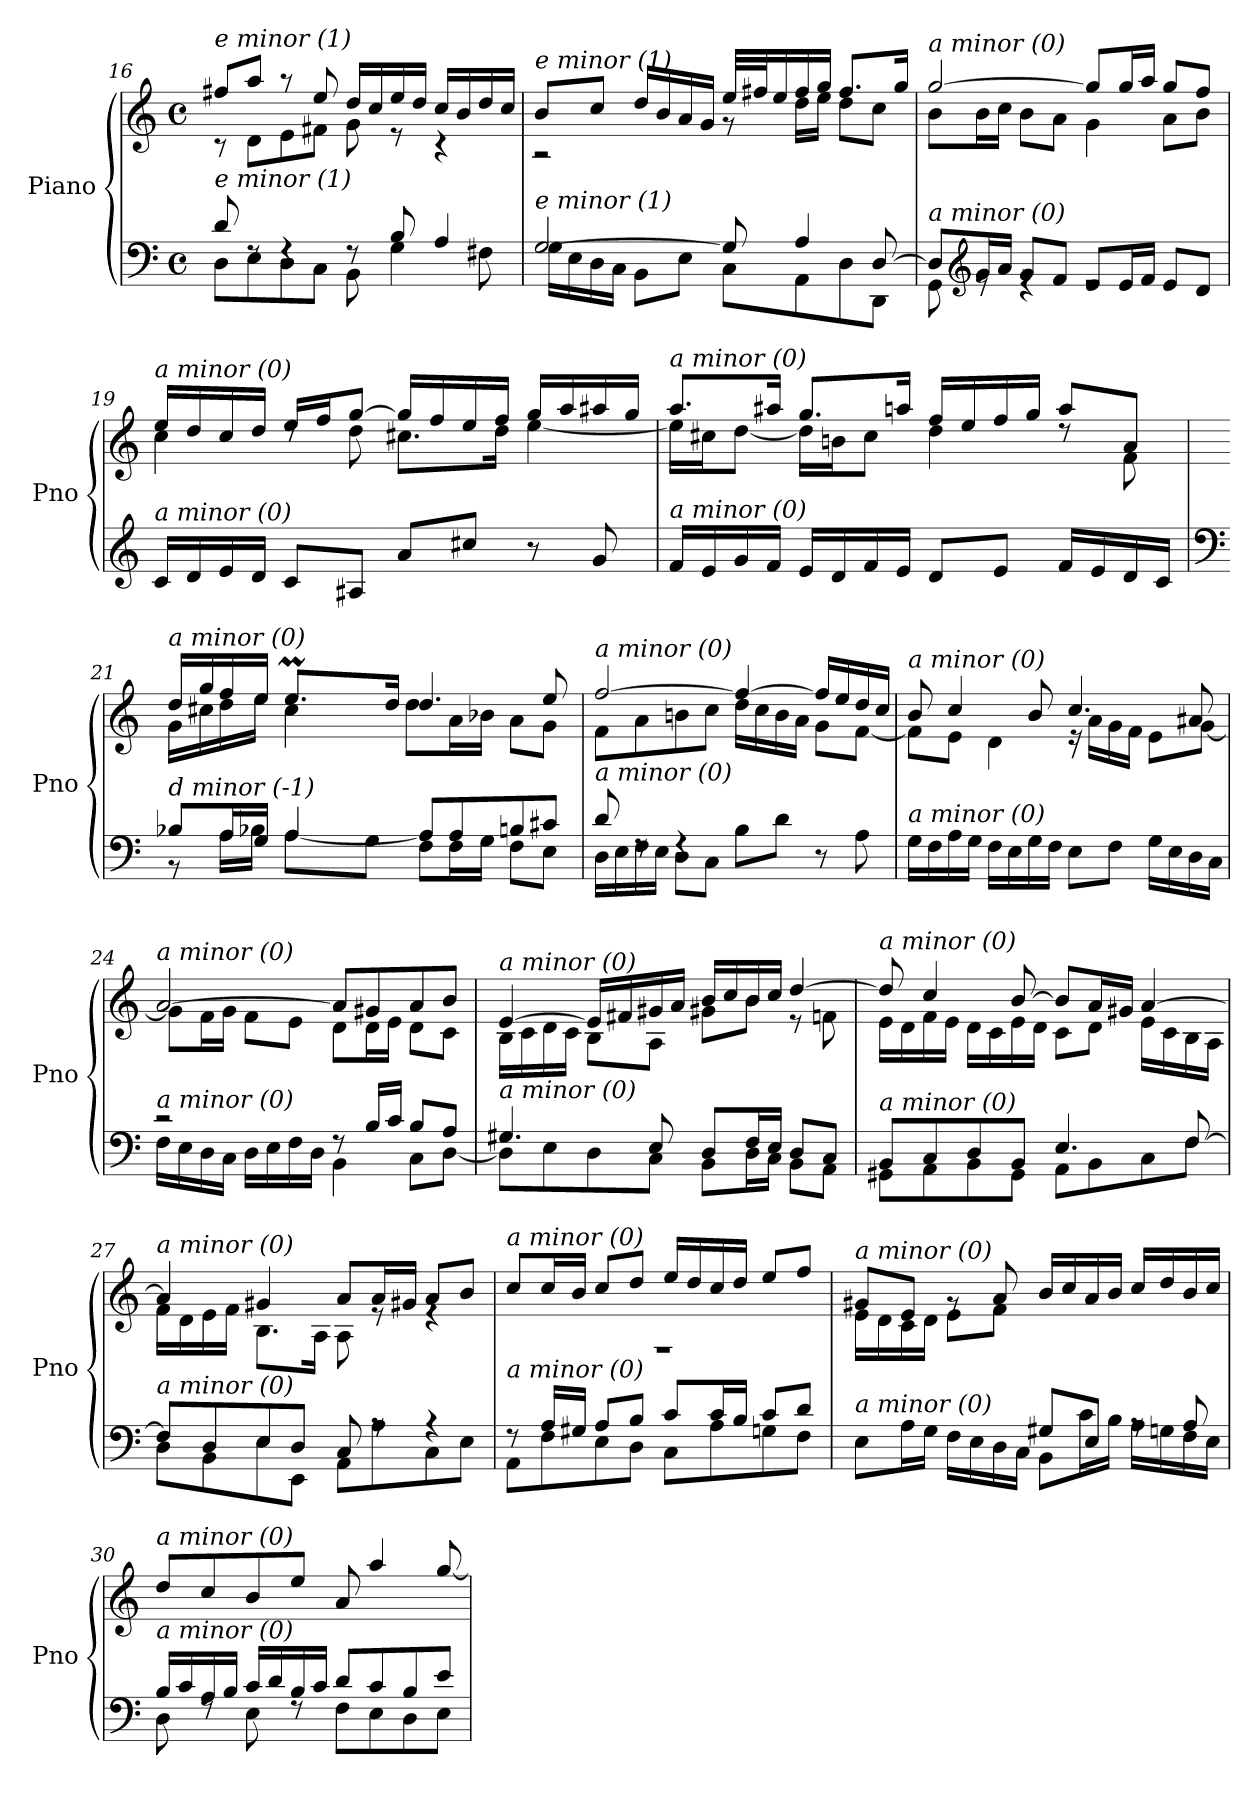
**kern	**kern
*part1	*part1
*staff2	*staff1
*I"Piano	*
*I'Pno	*
*clefF4	*clefG2
*k[]	*k[]
*M4/4	*M4/4
*met(c)	*met(c)
=16	=16
*^	*^
!	!	!LO:TX:i:t=e minor (1)	!
!LO:TX:i:t=e minor (1)	!	!	!
8d/	8D\L	8ff#X/L	8r
8rF	8E\	8aa/J	8d\L
4rF	8D\	8r	8e\
.	8C\J	8ee/	8f#X\J
8rF	8BB\	16dd/LL	8g\
.	.	16cc/	.
8B/	4G\	16ee/	8r
.	.	16dd/JJ	.
4A/	.	16cc/LL	4r
.	.	16b/	.
.	8F#X\	16dd/	.
.	.	16cc/JJ	.
!!LO:LB:g=z	!!
=17	=17	=17	=17
!	!	!LO:TX:i:t=e minor (1)	!
!LO:TX:i:t=e minor (1)	!	!	!
[2G/	16G\LL	8b/L	2r
.	16E\	.	.
.	16D\	8cc/J	.
.	16C\JJ	.	.
.	8BB\L	16dd/LL	.
.	.	16b/	.
.	8E\J	16a/	.
.	.	16g/JJ	.
8G/]	8C\L	32ee/LLL	8r
.	.	32ff#X/J	.
.	.	16ee/	.
4A/	8AA\	16ff#/	16dd\LL
.	.	16gg/JJ	16ee\JJ
.	8D\	8.ff#/L	8dd\L
[8D/	8DD\J	.	8cc\J
.	.	16gg/Jk	.
=18	=18	=18	=18
!	!	!LO:TX:i:t=a minor (0)	!
!LO:TX:i:t=a minor (0)	!	!	!
8D/L]	8GG\	[2gg/	8b\L
*clefG2	*	*	*
16g/L	8re	.	16b\L
16a/JJ	.	.	16cc\JJ
8g/L	4re	.	8b\L
8f/J	.	.	8a\J
8e/L	2re	8gg/L]	4g\
16e/L	.	16gg/L	.
16f/JJ	.	16aa/JJ	.
8e/L	.	8gg/L	8a\L
8d/J	.	8ff/J	8b\J
*v	*v	*	*
=19	=19	=19
!	!LO:TX:i:t=a minor (0)	!
!LO:TX:i:t=a minor (0)	!	!
16c/LL	16ee/LL	4cc\
16d/	16dd/	.
16e/	16cc/	.
16d/JJ	16dd/JJ	.
8c/L	16ee/LL	8rdd
.	16ff/J	.
8A#Xi/J	[8gg/J	8dd\
8a/L	16gg/LL]	8.cc#X\L
.	16ff/	.
8cc#X/J	16ee/	.
.	16ff/JJ	16dd\Jk
8r	16gg/LL	[4ee\
.	16aa/	.
8g/	16aa#Xi/	.
.	16gg/JJ	.
!!LO:LB:g=z	!!
=20	=20	=20
!	!LO:TX:i:t=a minor (0)	!
!LO:TX:i:t=a minor (0)	!	!
16f/LL	8.aa/L	16ee\LL]
16e/	.	16cc#X\J
16g/	.	[8dd\J
16f/JJ	16aa#Xi/Jk	.
16e/LL	8.gg/L	16dd\LL]
16d/	.	16bn\J
16f/	.	8cc#\J
16e/JJ	16aa/Jk	.
8d/L	16ff/LL	4dd\
.	16ee/	.
8e/J	16ff/	.
.	16gg/JJ	.
16f/LL	8aa/L	8rdd
16e/	.	.
16d/	8a/J	8f\
16c/JJ	.	.
*	*v	*v
=21	=21
*clefF4	*
*^	*^
*	*^	*	*^
!	!	!	!LO:TX:i:t=a minor (0)	!	!
!LO:TX:i:t=d minor (-1)	!	!	!	!	!
4ryy	8B-X/L	8r	16dd/LL	16g\LL	4ryy
.	.	.	16gg/	16cc#X\	.
.	16A/L	16A\LL	16ff/	16dd\	.
.	16G/JJ	16B-X\JJ	16ee/JJ	16ee\JJ	.
8.ryy	[4A/	8A\L	8.eem/L	4cc#\	32ffyy
.	.	.	.	.	32eeyy
.	.	.	.	.	32ffyy
.	.	.	.	.	16.eeyy
.	.	8G\J	.	.	.
2ryy	.	.	16dd/Jk	.	2ryy
.	8A/L]	8F\L	4.dd/	8dd\L	.
.	8A/	16F\L	.	16a\L	.
.	.	16G\JJ	.	16b-Xj\JJ	.
.	8Bn/	8F\L	.	8a\L	.
.	8c#X/J	8E\J	8ee/	8g\J	.
16ryy	.	.	.	.	16ryy
*	*v	*v	*	*	*
!!LO:LB:g=z	!!	!!
=22	=22	=22	=22	=22
!	!	!LO:TX:i:t=a minor (0)	!	!
!LO:TX:i:t=a minor (0)	!	!	!	!
8d/	16D\LL	[2ff/	8f\L	2ryy
.	16E\	.	.	.
8rF	16F\	.	8a\	.
.	16E\JJ	.	.	.
4rF	8D\L	.	8bn\	.
.	8C\J	.	8cc\J	.
8B\L	2ryy	4ff/_	16dd\LL	2ryy
.	.	.	16cc\	.
8d\J	.	.	16b\	.
.	.	.	16a\JJ	.
8r	.	16ff/LL]	8g\L	.
.	.	16ee/	.	.
8A\	.	16dd/	[8f\J	.
.	.	16cc/JJ	.	.
*v	*v	*	*	*
*	*	*v	*v
!!LO:LB:g=z
=23	=23	=23
!	!LO:TX:i:t=a minor (0)	!
!LO:TX:i:t=a minor (0)	!	!
16G\LL	8b/	8f\L]
16F\	.	.
16A\	4cc/	8e\J
16G\JJ	.	.
16F\LL	.	4d\
16E\	.	.
16G\	8b/	.
16F\JJ	.	.
8E\L	4.cc/	16r
.	.	16a\LL
8F\J	.	16g\
.	.	16f\JJ
16G\LL	.	8e\L
16E\	.	.
16D\	8a#Xi/	[8g\J
16C\JJ	.	.
=24	=24	=24
*^	*	*
!	!	!LO:TX:i:t=a minor (0)	!
!LO:TX:i:t=a minor (0)	!	!	!
2r	16F\LL	[2a/	8g\L]
.	16E\	.	.
.	16D\	.	16f\L
.	16C\JJ	.	16g\JJ
.	16D\LL	.	8f\L
.	16E\	.	.
.	16F\	.	8e\J
.	16D\JJ	.	.
8rF	4BB\	8a/L]	8d\L
16B/LL	.	8g#X/	16d\L
16c/JJ	.	.	16e\JJ
8B/L	8C\L	8a/	8d\L
8A/J	[8D\J	8b/J	8c\J
=25	=25	=25	=25
!	!	!LO:TX:i:t=a minor (0)	!
!LO:TX:i:t=a minor (0)	!	!	!
4.G#X/	8D\L]	[4e/	16B\LL
.	.	.	16c\
.	8E\	.	16d\
.	.	.	16c\JJ
.	8D\	16e/LL]	8B\L
.	.	16f#X/	.
8E/	8C\J	16g#X/	8A\J
.	.	16a/JJ	.
8D/L	8BB\L	16b/LL	8g#X\L
.	.	16cc/	.
16F/L	16D\L	16b/	8b\J
16E/JJ	16C\JJ	16cc/JJ	.
8D/L	8BB\L	[4dd/	8r
8C/J	8AA\J	.	8fn\
!!LO:PB:g=z	!!
=26	=26	=26	=26
!	!	!LO:TX:i:t=a minor (0)	!
!LO:TX:i:t=a minor (0)	!	!	!
8BB/L	8GG#X\L	8dd/]	16e\LL
.	.	.	16d\
8C/	8AA\	4cc/	16f\
.	.	.	16e\JJ
8D/	8BB\	.	16d\LL
.	.	.	16c\
8BB/J	8GG#\J	[8b/	16e\
.	.	.	16d\JJ
4.E/	8AA\L	8b/L]	8c\L
.	8BB\	16a/L	8d\J
.	.	16g#X/JJ	.
.	8C\	[4a/	16e\LL
.	.	.	16c\
[8F/	8F\J	.	16B\
.	.	.	16A\JJ
=27	=27	=27	=27
!	!	!LO:TX:i:t=a minor (0)	!
!LO:TX:i:t=a minor (0)	!	!	!
8F/L]	8D\L	4a/]	16f\LL
.	.	.	16d\
8D/	8BB\	.	16e\
.	.	.	16f\JJ
8E/	8E\	4g#X/	8.B\L
8D/J	8EE\J	.	.
.	.	.	16A\Jk
8C/	8AA\L	8a/L	8A\
8rA	8A\	16a/L	8re
.	.	16g#X/JJ	.
4rA	8C\	8a/L	4re
.	8E\J	8b/J	.
=28	=28	=28	=28
!	!	!LO:TX:i:t=a minor (0)	!
!LO:TX:i:t=a minor (0)	!	!	!
8rF	8AA\L	1rF	8cc/L
16A/LL	8F\	.	16cc/L
16G#X/JJ	.	.	16b/JJ
8A/L	8E\	.	8cc/L
8B/J	8D\J	.	8dd/J
8c/L	8C\L	.	16ee/LL
.	.	.	16dd/
16c/L	8A\	.	16cc/
16B/JJ	.	.	16dd/JJ
8c/L	8Gn\	.	8ee/L
8d/J	8F\J	.	8ff/J
!!LO:LB:g=z
=29	=29	=29	=29
*	*^	*	*^
!	!	!	!LO:TX:i:t=a minor (0)	!	!
!LO:TX:i:t=a minor (0)	!	!	!	!	!
2ryy	8E\L	2ryy	8g#X/L	16e\LL	2ryy
.	.	.	.	16d\	.
.	16A\L	.	8e/J	16c\	.
.	16G\JJ	.	.	16d\JJ	.
.	16F\LL	.	8rg	8e\L	.
.	16E\	.	.	.	.
.	16D\	.	8a/	8f\J	.
.	16C\JJ	.	.	.	.
2ryy	8G#X/L	8BB\L	16b/LL	2ryy	2ryy
.	.	.	16cc/	.	.
.	8E/J	16c\L	16a/	.	.
.	.	16B\JJ	16b/JJ	.	.
.	8rA	16A\LL	16cc/LL	.	.
.	.	16Gn\	16dd/	.	.
.	8A/	16F\	16b/	.	.
.	.	16E\JJ	16cc/JJ	.	.
*	*	*	*v	*v	*v
=30	=30	=30	=30
!	!	!	!LO:TX:i:t=a minor (0)
!LO:TX:i:t=a minor (0)	!	!	!
*	*v	*v	*
16B/LL	8D\	8dd/L
16c/	.	.
16A/	8rF	8cc/
16B/JJ	.	.
16c/LL	8E\	8b/
16d/	.	.
16B/	8rF	8ee/J
16c/JJ	.	.
8d/L	8F\L	8a/
8c/	8E\	4aa/
8B/	8D\	.
8e/J	8E\J	[8gg/
*v	*v	*
=	=
*-	*-
